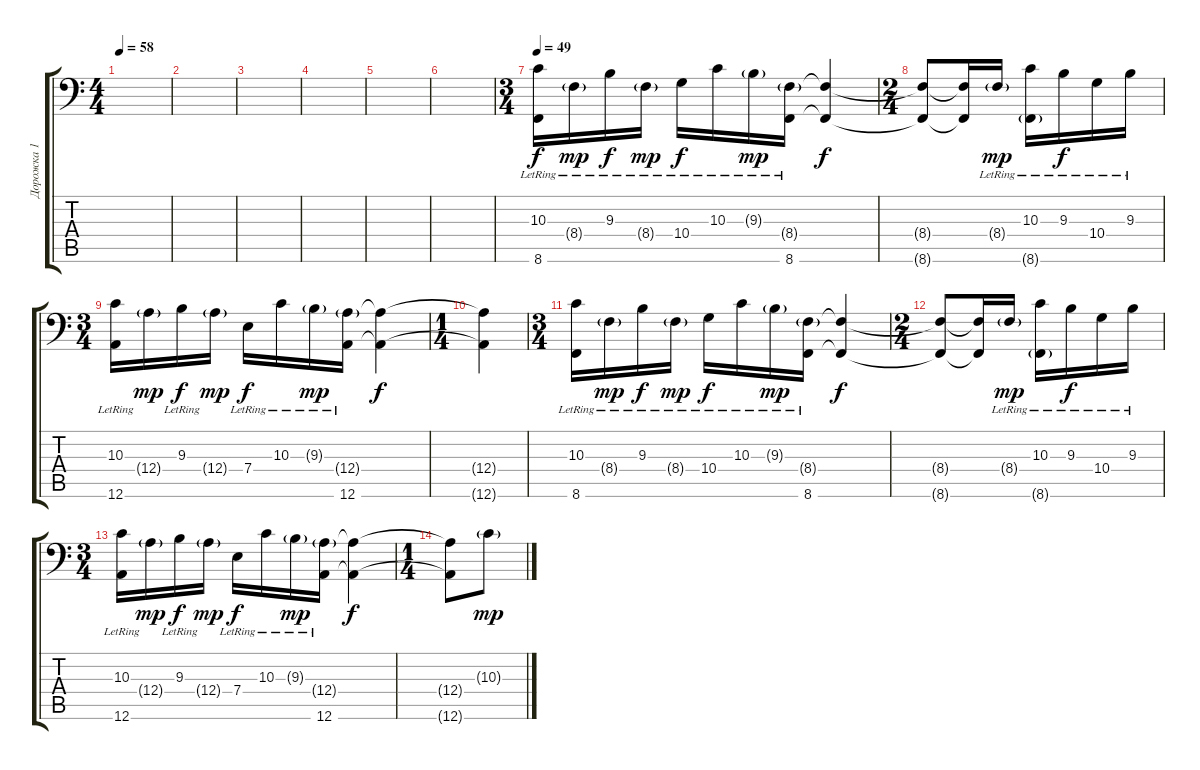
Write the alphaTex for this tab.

\track ("Дорожка 1" "Дорожка 1") {instrument acousticgrandpiano}
\staff {score tabs}
\tuning (B3 Gb3 D3 A2 E2 A1) {hide}
\ts (4 4)
\tempo 58
\clef f4
\ks c
|
|
|
|
|
|
\ts (3 4)
\tempo 49
(10.3{lr} 8.6{lr}).16 8.4{g lr}.16{dy mp} 9.3{lr}.16{dy f} 8.4{g lr}.16{dy mp} 10.4{lr}.16{dy f} 10.3{lr}.16 9.3{g lr}.16{dy mp} (8.4{g lr} 8.6{lr}).16 (8.4{t} 8.6{t}).4{dy f} |
\ts (2 4)
(8.4{t} 8.6{t}).8 (8.4{t} 8.6{t}).16 8.4{g lr}.16{dy mp} (10.3{lr} 8.6{g lr}).16 9.3{lr}.16{dy f} 10.4{lr}.16 9.3{lr}.16 |
\ts (3 4)
(10.3{lr} 12.6{lr}).16 12.4{g}.16{dy mp} 9.3{lr}.16{dy f} 12.4{g}.16{dy mp} 7.4{lr}.16{dy f} 10.3{lr}.16 9.3{g lr}.16{dy mp} (12.4{g lr} 12.6{lr}).16 (12.4{t} 12.6{t}).4{dy f} |
\ts (1 4)
(12.4{t} 12.6{t}).4 |
\ts (3 4)
(10.3{lr} 8.6{lr}).16 8.4{g lr}.16{dy mp} 9.3{lr}.16{dy f} 8.4{g lr}.16{dy mp} 10.4{lr}.16{dy f} 10.3{lr}.16 9.3{g lr}.16{dy mp} (8.4{g lr} 8.6{lr}).16 (8.4{t} 8.6{t}).4{dy f} |
\ts (2 4)
(8.4{t} 8.6{t}).8 (8.4{t} 8.6{t}).16 8.4{g lr}.16{dy mp} (10.3{lr} 8.6{g lr}).16 9.3{lr}.16{dy f} 10.4{lr}.16 9.3{lr}.16 |
\ts (3 4)
(10.3{lr} 12.6{lr}).16 12.4{g}.16{dy mp} 9.3{lr}.16{dy f} 12.4{g}.16{dy mp} 7.4{lr}.16{dy f} 10.3{lr}.16 9.3{g lr}.16{dy mp} (12.4{g lr} 12.6{lr}).16 (12.4{t} 12.6{t}).4{dy f} |
\ts (1 4)
(12.4{t} 12.6{t}).8 10.3{g}.8{dy mp}
